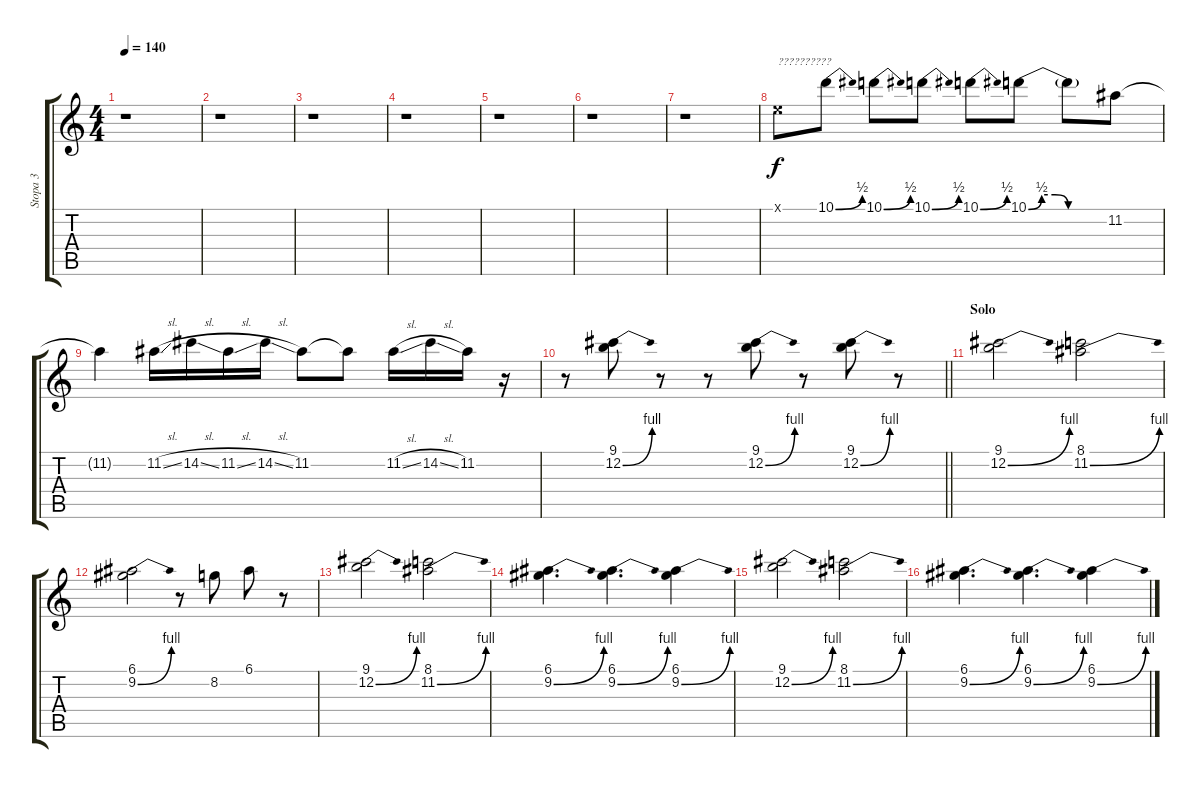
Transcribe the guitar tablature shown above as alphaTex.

\track ("Stopa 3" "Stopa 3") {instrument overdrivenguitar}
\staff {score tabs}
\tuning (E4 B3 G3 D3 A2 E2) {hide}
\ts (4 4)
\tempo 140
\clef g2
\ks c
r.1{dy f} |
r.1 |
r.1 |
r.1 |
r.1 |
r.1 |
r.1 |
0.1{x}.8{txt "??????????"} 10.1{be (bend 0 0 60 2)}.8 10.1{be (bend 0 0 60 2)}.8 10.1{be (bend 0 0 60 2)}.8 10.1{be (bend 0 0 60 2)}.8 10.1{be (custom 0 0 10 2 20 2 30 0 60 0)}.8 10.1{t}.8 11.2.8 |
11.2{t}.4 11.2{sl}.16 14.2{sl}.16 11.2{sl}.16 14.2{sl}.16 11.2.8 11.2{t}.8 11.2{sl}.16 14.2{sl}.16 11.2.16 r.16 |
\barLineRight lightlight
r.8 (9.1 12.2{be (bend 0 0 60 4)}).8 r.8 r.8 (9.1 12.2{be (bend 0 0 60 4)}).8 r.8 (9.1 12.2{be (bend 0 0 60 4)}).8 r.8 |
\section ("" "Solo")
(9.1 12.2{be (bend 0 0 60 4)}).2 (8.1 11.2{be (bend 0 0 60 4)}).2 |
(6.1 9.2{be (bend 0 0 60 4)}).2 r.8 8.2.8 6.1.8 r.8 |
(9.1 12.2{be (bend 0 0 60 4)}).2 (8.1 11.2{be (bend 0 0 60 4)}).2 |
(6.1 9.2{be (bend 0 0 60 4)}).4{d} (6.1 9.2{be (bend 0 0 60 4)}).4{d} (6.1 9.2{be (bend 0 0 60 4)}).4 |
(9.1 12.2{be (bend 0 0 60 4)}).2 (8.1 11.2{be (bend 0 0 60 4)}).2 |
(6.1 9.2{be (bend 0 0 60 4)}).4{d} (6.1 9.2{be (bend 0 0 60 4)}).4{d} (6.1 9.2{be (bend 0 0 60 4)}).4
